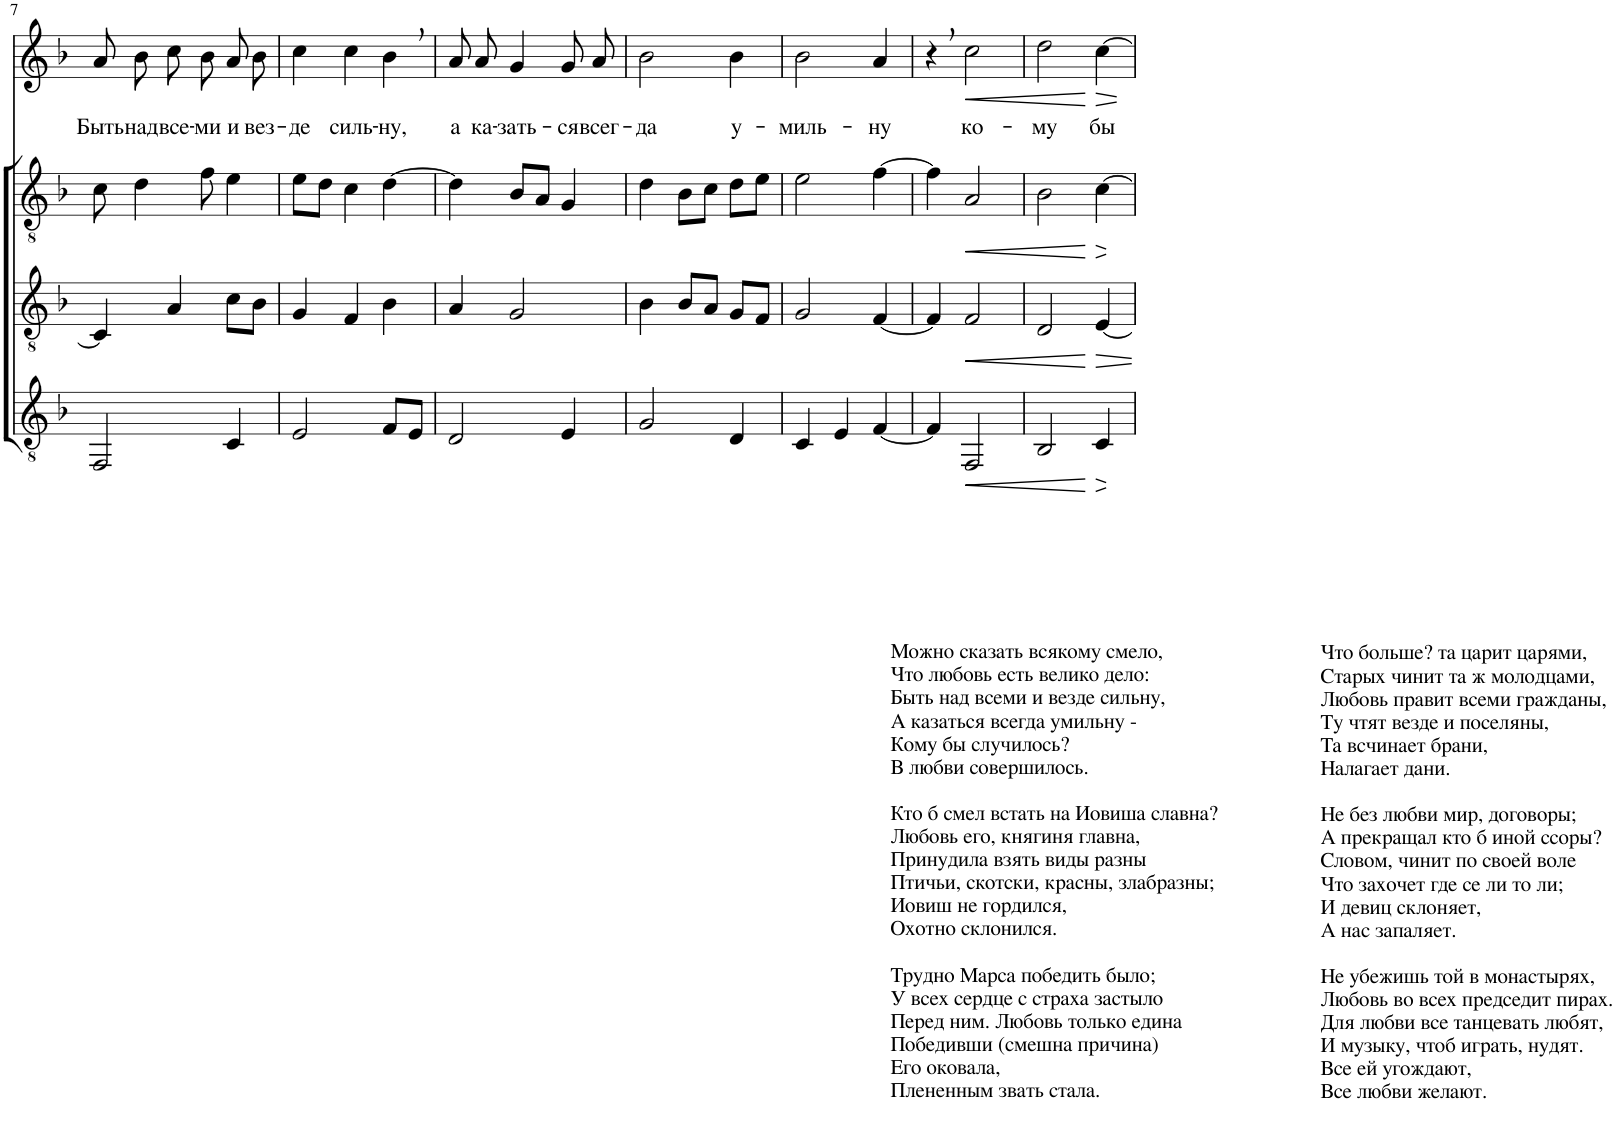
**kern	**dynam	**kern	**dynam	**kern	**dynam	**kern	**text	**dynam
*part4	*part4	*part3	*part3	*part2	*part2	*part1	*part1	*part1
*staff4	*staff4	*staff3	*staff3	*staff2	*staff2	*staff1	*staff1	*staff1
*I"Гитара	*	*I"Гитара	*	*I"Гитара	*	*I"Голос	*	*
!!LO:PB:g=z
*clefGv2	*	*clefGv2	*	*clefGv2	*	*clefG2	*	*
*k[b-]	*	*k[b-]	*	*k[b-]	*	*k[b-]	*	*
*M3/4	*	*M3/4	*	*M3/4	*	*M3/4	*	*
=7	=7	=7	=7	=7	=7	=7	=7	=7
!	!	!	!	!	!	!	!LO:LY:b	!
2FF/	.	4C/]	.	8c\	.	8a/L	Быть	.
!	!	!	!	!	!	!	!LO:LY:b	!
.	.	.	.	4d\	.	8b-/J	над	.
!	!	!	!	!	!	!	!LO:LY:b	!
.	.	4A/	.	.	.	8cc\L	все-	.
!	!	!	!	!	!	!	!LO:LY:b	!
.	.	.	.	8f\	.	8b-\J	-ми	.
!	!	!	!	!	!	!	!LO:LY:b	!
4C/	.	8c\L	.	4e\	.	8a/L	и	.
!	!	!	!	!	!	!	!LO:LY:b	!
.	.	8B-\J	.	.	.	8b-/J	вез-	.
=8	=8	=8	=8	=8	=8	=8	=8	=8
!	!	!	!	!	!	!	!LO:LY:b	!
2E/	.	4G/	.	8e\L	.	4cc\	-де	.
.	.	.	.	8d\J	.	.	.	.
!	!	!	!	!	!	!	!LO:LY:b	!
.	.	4F/	.	4c\	.	4cc\	силь-	.
!	!	!	!	!	!	!	!LO:LY:b	!
8F/L	.	4B-\	.	[4d\	.	4b-,\	-ну,	.
8E/J	.	.	.	.	.	.	.	.
=9	=9	=9	=9	=9	=9	=9	=9	=9
!	!	!	!	!	!	!	!LO:LY:b	!
2D/	.	4A/	.	4d\]	.	8a/L	а	.
!	!	!	!	!	!	!	!LO:LY:b	!
.	.	.	.	.	.	8a/J	ка-	.
!	!	!	!	!	!	!	!LO:LY:b	!
.	.	2G/	.	8B-/L	.	4g/	-зать-	.
.	.	.	.	8A/J	.	.	.	.
!	!	!	!	!	!	!	!LO:LY:b	!
4E/	.	.	.	4G/	.	8g/L	-ся	.
!	!	!	!	!	!	!	!LO:LY:b	!
.	.	.	.	.	.	8a/J	всег-	.
=10	=10	=10	=10	=10	=10	=10	=10	=10
!	!	!	!	!	!	!	!LO:LY:b	!
2G/	.	4B-\	.	4d\	.	2b-\	-да	.
.	.	8B-/L	.	8B-\L	.	.	.	.
.	.	8A/J	.	8c\J	.	.	.	.
!	!	!	!	!	!	!	!LO:LY:b	!
4D/	.	8G/L	.	8d\L	.	4b-\	у-	.
.	.	8F/J	.	8e\J	.	.	.	.
=11	=11	=11	=11	=11	=11	=11	=11	=11
!LO:TX:b:t=Можно сказать всякому смело,	!	!	!	!	!	!	!	!
!LO:TX:b:t=Что любовь есть велико дело&colon;	!	!	!	!	!	!	!	!
!LO:TX:b:t=Быть над всеми и везде сильну,	!	!	!	!	!	!	!	!
!LO:TX:b:t=А казаться всегда умильну -	!	!	!	!	!	!	!	!
!LO:TX:b:t=Кому бы случилось?	!	!	!	!	!	!	!	!
!LO:TX:b:t=В любви совершилось.	!	!	!	!	!	!	!	!
!LO:TX:b:t=Кто б смел встать на Иовиша славна?	!	!	!	!	!	!	!	!
!LO:TX:b:t=Любовь его, княгиня главна,	!	!	!	!	!	!	!	!
!LO:TX:b:t=Принудила взять виды разны	!	!	!	!	!	!	!	!
!LO:TX:b:t=Птичьи, скотски, красны, злабразны;	!	!	!	!	!	!	!	!
!LO:TX:b:t=Иовиш не гордился,	!	!	!	!	!	!	!	!
!LO:TX:b:t=Охотно склонился.	!	!	!	!	!	!	!	!
!LO:TX:b:t=Трудно Марса победить было;	!	!	!	!	!	!	!	!
!LO:TX:b:t=У всех сердце с страха застыло	!	!	!	!	!	!	!	!
!LO:TX:b:t=Перед ним. Любовь только едина	!	!	!	!	!	!	!	!
!LO:TX:b:t=Победивши (смешна причина)	!	!	!	!	!	!	!	!
!LO:TX:b:t=Его оковала,	!	!	!	!	!	!	!	!
!LO:TX:b:t=Плененным звать стала.	!	!	!	!	!	!	!	!
!	!	!	!	!	!	!	!LO:LY:b	!
4C/	.	2G/	.	2e\	.	2b-\	-миль-	.
!LO:TX:b:t=Что больше? та царит царями,	!	!	!	!	!	!	!	!
!LO:TX:b:t=Старых чинит та ж молодцами,	!	!	!	!	!	!	!	!
!LO:TX:b:t=Любовь правит всеми гражданы,	!	!	!	!	!	!	!	!
!LO:TX:b:t=Ту чтят везде и поселяны,	!	!	!	!	!	!	!	!
!LO:TX:b:t=Та всчинает брани,	!	!	!	!	!	!	!	!
!LO:TX:b:t=Налагает дани.	!	!	!	!	!	!	!	!
!LO:TX:b:t=Не без любви мир, договоры;	!	!	!	!	!	!	!	!
!LO:TX:b:t=А прекращал кто б иной ссоры?	!	!	!	!	!	!	!	!
!LO:TX:b:t=Словом, чинит по своей воле	!	!	!	!	!	!	!	!
!LO:TX:b:t=Что захочет где се ли то ли;	!	!	!	!	!	!	!	!
!LO:TX:b:t=И девиц склоняет,	!	!	!	!	!	!	!	!
!LO:TX:b:t=А нас запаляет.	!	!	!	!	!	!	!	!
!LO:TX:b:t=Не убежишь той в монастырях,	!	!	!	!	!	!	!	!
!LO:TX:b:t=Любовь во всех председит пирах.	!	!	!	!	!	!	!	!
!LO:TX:b:t=Для любви все танцевать любят,	!	!	!	!	!	!	!	!
!LO:TX:b:t=И музыку, чтоб играть, нудят.	!	!	!	!	!	!	!	!
!LO:TX:b:t=Все ей угождают,	!	!	!	!	!	!	!	!
!LO:TX:b:t=Все любви желают.	!	!	!	!	!	!	!	!
4E/	.	.	.	.	.	.	.	.
!	!	!	!	!	!	!	!LO:LY:b	!
[4F/	.	[4F/	.	[4f\	.	4a/	-ну	.
=12	=12	=12	=12	=12	=12	=12	=12	=12
4F/]	.	4F/]	.	4f\]	.	4r	.	.
!	!LO:HP:b	!	!LO:HP:b	!	!LO:HP:b	!	!LO:LY:b	!LO:HP:b
2FF/	<	2F/	<	2A/	<	2cc\	ко-	<
=13	=13	=13	=13	=13	=13	=13	=13	=13
!	!	!	!	!	!	!	!LO:LY:b	!
2BB-/	.	2D/	.	2B-\	.	2dd\	-му	.
!	!	!	!	!	!	!	!LO:LY:b	!
4C/	[	[4E/	[	[4c\	[	[4cc\	бы	[
=	=	=	=	=	=	=	=	=
*-	*-	*-	*-	*-	*-	*-	*-	*-
